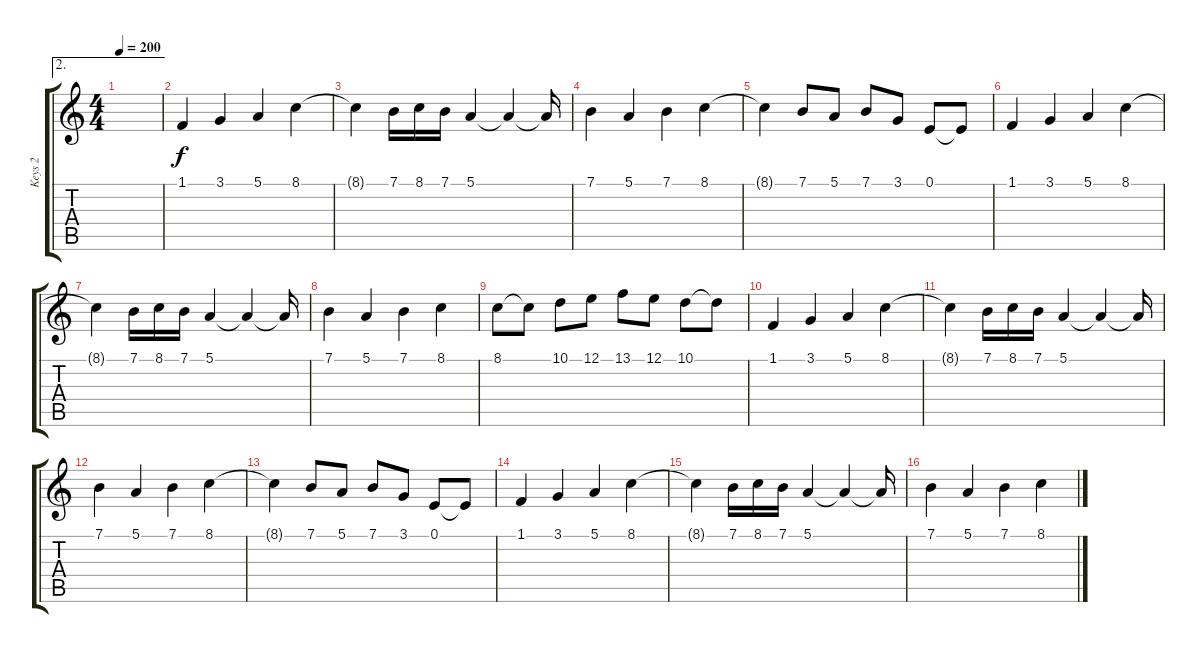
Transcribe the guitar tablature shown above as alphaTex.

\track ("Keys 2" "Keys 2") {instrument pad4choir}
\staff {score tabs}
\tuning (E4 B3 G3 D3 A2 E2) {hide}
\ae 2
\ts (4 4)
\tempo 200
\clef g2
\ks c
|
1.1.4 3.1.4 5.1.4 8.1.4 |
8.1{t}.4 7.1.16 8.1.16 7.1.16 5.1.4 5.1{t}.4 5.1{t}.16 |
7.1.4 5.1.4 7.1.4 8.1.4 |
8.1{t}.4 7.1.8 5.1.8 7.1.8 3.1.8 0.1.8 0.1{t}.8 |
1.1.4 3.1.4 5.1.4 8.1.4 |
8.1{t}.4 7.1.16 8.1.16 7.1.16 5.1.4 5.1{t}.4 5.1{t}.16 |
7.1.4 5.1.4 7.1.4 8.1.4 |
8.1.8 8.1{t}.8 10.1.8 12.1.8 13.1.8 12.1.8 10.1.8 10.1{t}.8 |
1.1.4 3.1.4 5.1.4 8.1.4 |
8.1{t}.4 7.1.16 8.1.16 7.1.16 5.1.4 5.1{t}.4 5.1{t}.16 |
7.1.4 5.1.4 7.1.4 8.1.4 |
8.1{t}.4 7.1.8 5.1.8 7.1.8 3.1.8 0.1.8 0.1{t}.8 |
1.1.4 3.1.4 5.1.4 8.1.4 |
8.1{t}.4 7.1.16 8.1.16 7.1.16 5.1.4 5.1{t}.4 5.1{t}.16 |
7.1.4 5.1.4 7.1.4 8.1.4
